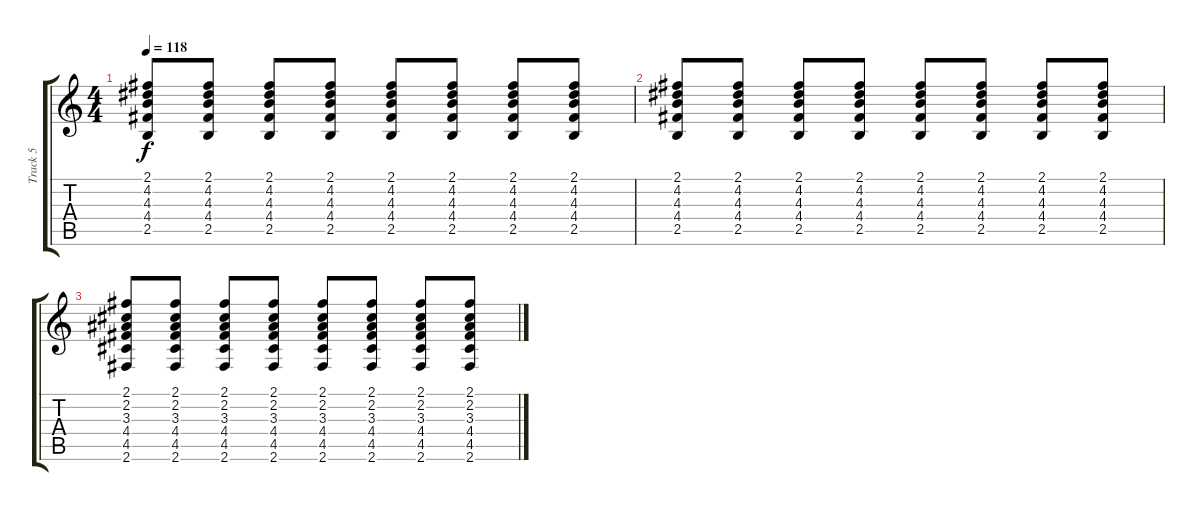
\track ("Track 5" "Track 5") {instrument overdrivenguitar}
\staff {score tabs}
\tuning (E4 B3 G3 D3 A2 E2) {hide}
\ts (4 4)
\tempo 118
\clef g2
\ks c
(2.1 4.2 4.3 4.4 2.5).8{dy f} (2.1 4.2 4.3 4.4 2.5).8 (2.1 4.2 4.3 4.4 2.5).8 (2.1 4.2 4.3 4.4 2.5).8 (2.1 4.2 4.3 4.4 2.5).8 (2.1 4.2 4.3 4.4 2.5).8 (2.1 4.2 4.3 4.4 2.5).8 (2.1 4.2 4.3 4.4 2.5).8 |
(2.1 4.2 4.3 4.4 2.5).8 (2.1 4.2 4.3 4.4 2.5).8 (2.1 4.2 4.3 4.4 2.5).8 (2.1 4.2 4.3 4.4 2.5).8 (2.1 4.2 4.3 4.4 2.5).8 (2.1 4.2 4.3 4.4 2.5).8 (2.1 4.2 4.3 4.4 2.5).8 (2.1 4.2 4.3 4.4 2.5).8 |
(2.1 2.2 3.3 4.4 4.5 2.6).8 (2.1 2.2 3.3 4.4 4.5 2.6).8 (2.1 2.2 3.3 4.4 4.5 2.6).8 (2.1 2.2 3.3 4.4 4.5 2.6).8 (2.1 2.2 3.3 4.4 4.5 2.6).8 (2.1 2.2 3.3 4.4 4.5 2.6).8 (2.1 2.2 3.3 4.4 4.5 2.6).8 (2.1 2.2 3.3 4.4 4.5 2.6).8
